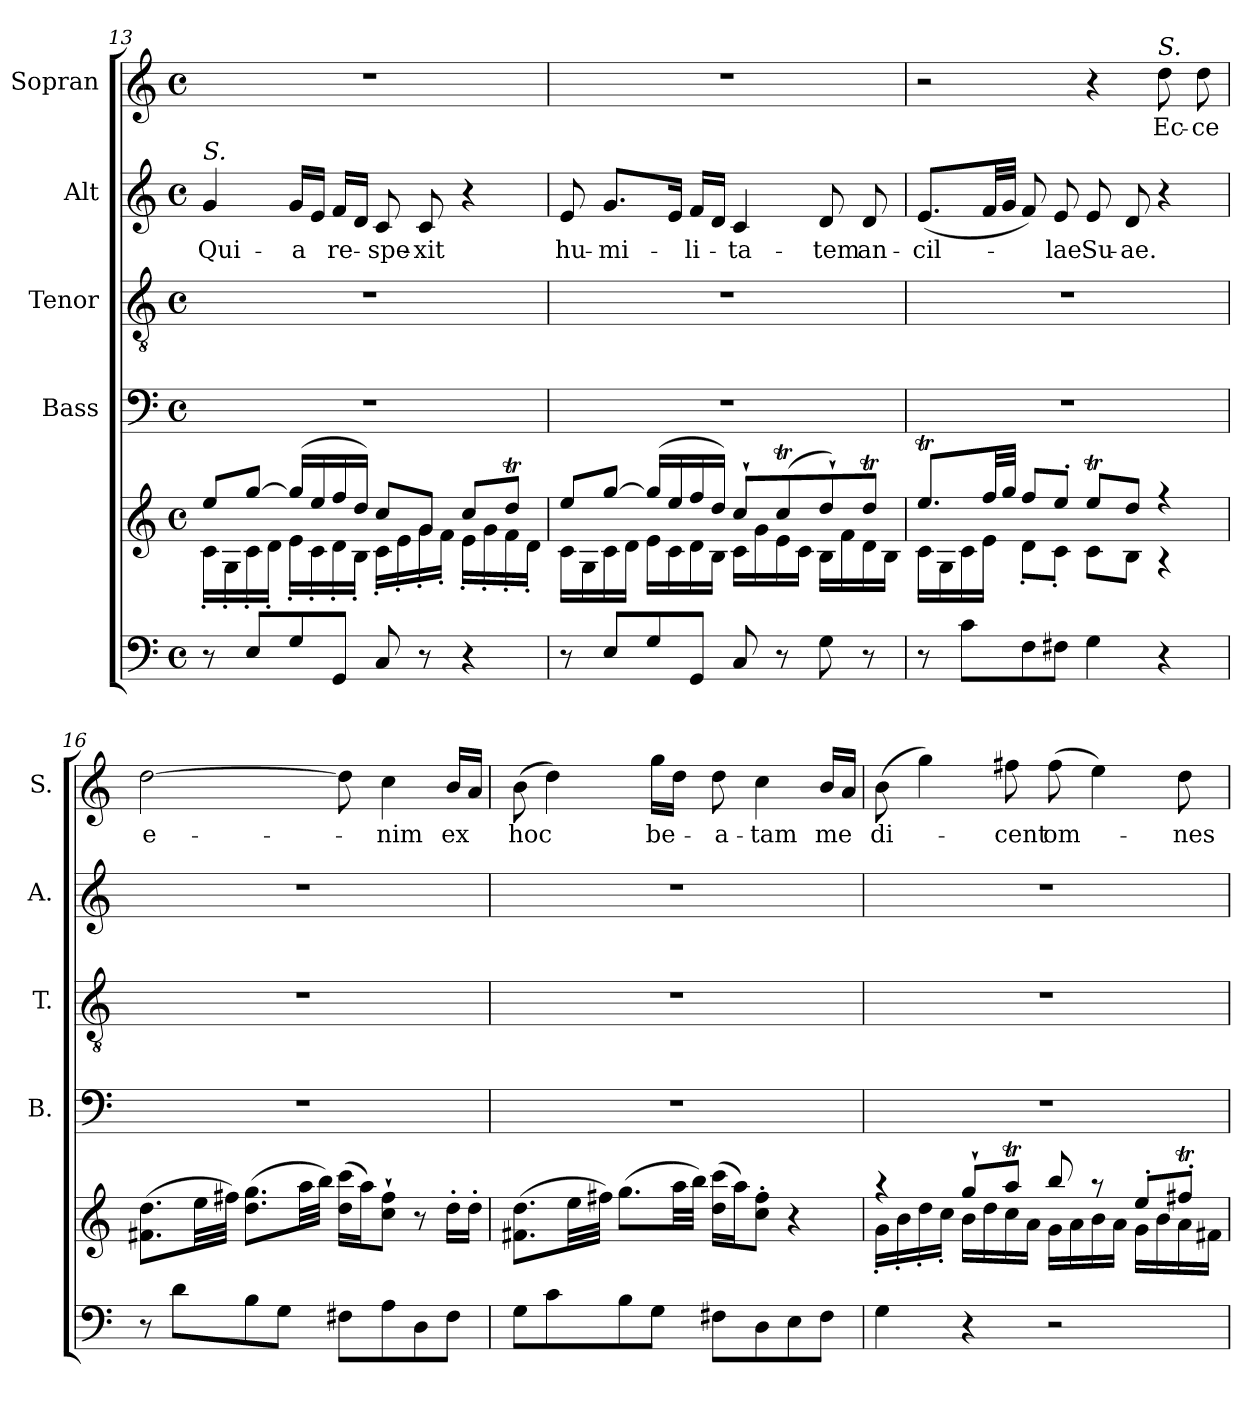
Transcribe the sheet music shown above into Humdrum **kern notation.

**kern	**kern	**kern	**kern	**kern	**text	**kern	**text
*part5	*part5	*part4	*part3	*part2	*part2	*part1	*part1
*staff6	*staff5	*staff4	*staff3	*staff2	*staff2	*staff1	*staff1
*	*	*I"Bass	*I"Tenor	*I"Alt	*	*I"Sopran	*
*	*	*I'B.	*I'T.	*I'A.	*	*I'S.	*
*clefF4	*clefG2	*clefF4	*clefGv2	*clefG2	*	*clefG2	*
*k[]	*k[]	*k[]	*k[]	*k[]	*	*k[]	*
*C:	*C:	*C:	*C:	*C:	*	*C:	*
*M4/4	*M4/4	*M4/4	*M4/4	*M4/4	*	*M4/4	*
*met(c)	*met(c)	*met(c)	*met(c)	*met(c)	*	*met(c)	*
=13	=13	=13	=13	=13	=13	=13	=13
*	*^	*	*	*	*	*	*
!	!	!	!	!	!LO:TX:a:i:t=S.	!	!	!
!	!	!	!	!	!	!LO:LY:b	!	!
8r	8ee/L	16c'<\LL	1r	1r	4g/	Qui-	1r	.
.	.	16G'<\	.	.	.	.	.	.
8E/L	[>8gg/J	16c'<\	.	.	.	.	.	.
.	.	16d'<\JJ	.	.	.	.	.	.
!	!	!	!	!	!	!LO:LY:b	!	!
8G/	(>16gg/LL]	16e'<\LL	.	.	16g/LL	-a	.	.
.	16ee/	16c'<\	.	.	16e/JJ	.	.	.
!	!	!	!	!	!	!LO:LY:b	!	!
8GG/J	16ff/	16d'<\	.	.	16f/LL	re-	.	.
.	16dd/JJ)	16B'<\JJ	.	.	16d/JJ	.	.	.
!	!	!	!	!	!	!LO:LY:b	!	!
8C/	8cc/L	16c'<\LL	.	.	8c/	-spe-	.	.
.	.	16e'<\	.	.	.	.	.	.
!	!	!	!	!	!	!LO:LY:b	!	!
8r	8g/J	16g'<\	.	.	8c/	-xit	.	.
.	.	16f'<\JJ	.	.	.	.	.	.
4r	8cc/L	16e'<\LL	.	.	4r	.	.	.
.	.	16g'<\	.	.	.	.	.	.
.	8ddT/J	16f'<\	.	.	.	.	.	.
.	.	16d'<\JJ	.	.	.	.	.	.
!!LO:LB:g=z
=14	=14	=14	=14	=14	=14	=14	=14	=14
!	!	!	!	!	!	!LO:LY:b	!	!
8r	8ee/L	16c\LL	1r	1r	8e/	hu-	1r	.
.	.	16G\	.	.	.	.	.	.
!	!	!	!	!	!	!LO:LY:b	!	!
8E/L	[>8gg/J	16c\	.	.	8.g/L	-mi-	.	.
.	.	16d\JJ	.	.	.	.	.	.
8G/	(>16gg/LL]	16e\LL	.	.	.	.	.	.
.	16ee/	16c\	.	.	16e/Jk	.	.	.
!	!	!	!	!	!	!LO:LY:b	!	!
8GG/J	16ff/	16d\	.	.	16f/LL	-li-	.	.
.	16dd/JJ)	16B\JJ	.	.	16d/JJ	.	.	.
!	!	!	!	!	!	!LO:LY:b	!	!
8C/	8cc`>/L	16c\LL	.	.	4c/	-ta-	.	.
.	.	16g\	.	.	.	.	.	.
8r	(>8ccT/	16e\	.	.	.	.	.	.
.	.	16c\JJ	.	.	.	.	.	.
!	!	!	!	!	!	!LO:LY:b	!	!
8G\	8dd`>/)	16B\LL	.	.	8d/	-tem	.	.
.	.	16f\	.	.	.	.	.	.
!	!	!	!	!	!	!LO:LY:b	!	!
8r	8ddT/J	16d\	.	.	8d/	an-	.	.
.	.	16B\JJ	.	.	.	.	.	.
=15	=15	=15	=15	=15	=15	=15	=15	=15
!	!	!	!	!	!	!LO:LY:b	!	!
8r	8.eet/L	16c\LL	1r	1r	(<8.e/L	-cil-	2r	.
.	.	16G\	.	.	.	.	.	.
8c\L	.	16c\	.	.	.	.	.	.
.	32ff/LL	16e\JJ	.	.	32f/LL	.	.	.
.	32gg/JJJ	.	.	.	32g/JJJ	.	.	.
8F\	8ff/L	8d'<\L	.	.	8f/)	.	.	.
!	!	!	!	!	!	!LO:LY:b	!	!
8F#X\J	8ee'>/J	8c'<\J	.	.	8e/	-lae	.	.
!	!	!	!	!	!	!LO:LY:b	!	!
4G\	8eet/L	8c\L	.	.	8e/	Su-	4r	.
!	!	!	!	!	!	!LO:LY:b	!	!
.	8dd/J	8B\J	.	.	8d/	-ae.	.	.
!	!	!	!	!	!	!	!LO:TX:a:i:t=S.	!
!	!	!	!	!	!	!	!	!LO:LY:b
4r	4r	4r	.	.	4r	.	8dd\	Ec-
!	!	!	!	!	!	!	!	!LO:LY:b
.	.	.	.	.	.	.	8dd\	-ce
*	*v	*v	*	*	*	*	*	*
=16	=16	=16	=16	=16	=16	=16	=16
!	!	!	!	!	!	!	!LO:LY:b
8r	(>8.f#X\ 8.dd\L	1r	1r	1r	.	[2dd\	e-
8d\L	.	.	.	.	.	.	.
.	32ee\LL	.	.	.	.	.	.
.	32ff#X\JJJ)	.	.	.	.	.	.
8B\	(>8.dd\ 8.gg\L	.	.	.	.	.	.
8G\J	.	.	.	.	.	.	.
.	32aa\LL	.	.	.	.	.	.
.	32bb\JJJ)	.	.	.	.	.	.
8F#X\L	(>16dd\ 16ccc\LL	.	.	.	.	8dd\]	.
.	16aa\J)	.	.	.	.	.	.
!	!	!	!	!	!	!	!LO:LY:b
8A\	8cc\`> 8ff#\`>J	.	.	.	.	4cc\	-nim
8D\	8r	.	.	.	.	.	.
!	!	!	!	!	!	!	!LO:LY:b
8F#\J	16dd'>\LL	.	.	.	.	16b/LL	ex
.	16dd'>\JJ	.	.	.	.	16a/JJ	.
!!LO:PB:g=z
=17	=17	=17	=17	=17	=17	=17	=17
!	!	!	!	!	!	!	!LO:LY:b
8G\L	(>8.f#X\ 8.dd\L	1r	1r	1r	.	(>8b\	hoc
8c\	.	.	.	.	.	4dd\)	.
.	32ee\LL	.	.	.	.	.	.
.	32ff#X\JJJ)	.	.	.	.	.	.
8B\	(>8.gg\L	.	.	.	.	.	.
!	!	!	!	!	!	!	!LO:LY:b
8G\J	.	.	.	.	.	16gg\LL	be-
.	32aa\LL	.	.	.	.	16dd\JJ	.
.	32bb\JJJ)	.	.	.	.	.	.
!	!	!	!	!	!	!	!LO:LY:b
8F#X\L	(>16dd\ 16ccc\LL	.	.	.	.	8dd\	-a-
.	16aa\J)	.	.	.	.	.	.
!	!	!	!	!	!	!	!LO:LY:b
8D\	8cc\'> 8ff#\'>J	.	.	.	.	4cc\	-tam
8E\	4r	.	.	.	.	.	.
!	!	!	!	!	!	!	!LO:LY:b
8F#\J	.	.	.	.	.	16b/LL	me
.	.	.	.	.	.	16a/JJ	.
=18	=18	=18	=18	=18	=18	=18	=18
*	*^	*	*	*	*	*	*
!	!	!	!	!	!	!	!	!LO:LY:b
4G\	4rgg	16g'<\LL	1r	1r	1r	.	(>8b\	di-
.	.	16b'<\	.	.	.	.	.	.
.	.	16dd'<\	.	.	.	.	4gg\)	.
.	.	16cc'<\JJ	.	.	.	.	.	.
4r	8gg`>/L	16b\LL	.	.	.	.	.	.
.	.	16dd\	.	.	.	.	.	.
!	!	!	!	!	!	!	!	!LO:LY:b
.	8aaT/J	16cc\	.	.	.	.	8ff#X\	-cent
.	.	16a\JJ	.	.	.	.	.	.
!	!	!	!	!	!	!	!	!LO:LY:b
2r	8bb/	16g\LL	.	.	.	.	(>8ff#\	om-
.	.	16a\	.	.	.	.	.	.
.	8rgg	16b\	.	.	.	.	4ee\)	.
.	.	16a\JJ	.	.	.	.	.	.
.	8ee'>/L	16g\LL	.	.	.	.	.	.
.	.	16b\	.	.	.	.	.	.
!	!	!	!	!	!	!	!	!LO:LY:b
.	8ff#Xt'>/J	16a\	.	.	.	.	8dd\	-nes
.	.	16f#X\JJ	.	.	.	.	.	.
*	*v	*v	*	*	*	*	*	*
=	=	=	=	=	=	=	=
*-	*-	*-	*-	*-	*-	*-	*-
